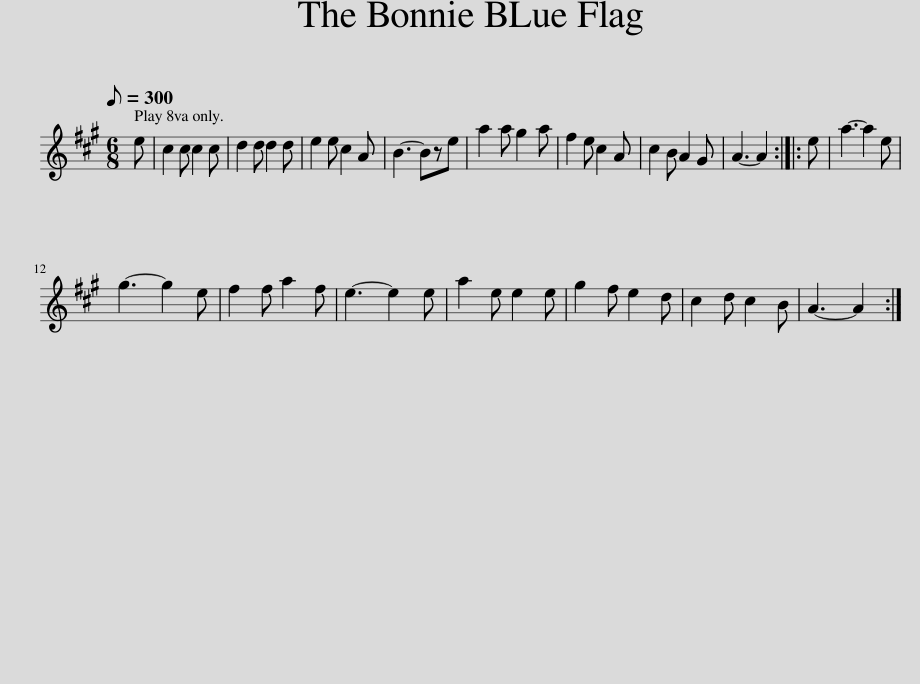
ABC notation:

X:1
L:1/8
Q:1/8=300
M:6/8
I:linebreak $
K:none
V:1 treble transpose="8 "
V:1
[K:A] e | c2 c c2 c | d2 d d2 d | e2 e c2 A | B3- Bze | %5
 a2 a g2 a | f2 e c2 A | c2 B A2 G | A3- A2 :: e | %10
 a3- a2 e |$ g3- g2 e | f2 f a2 f | e3- e2 e | a2 e e2 e | %15
 g2 f e2 d | c2 d c2 B | A3- A2 :| %18
